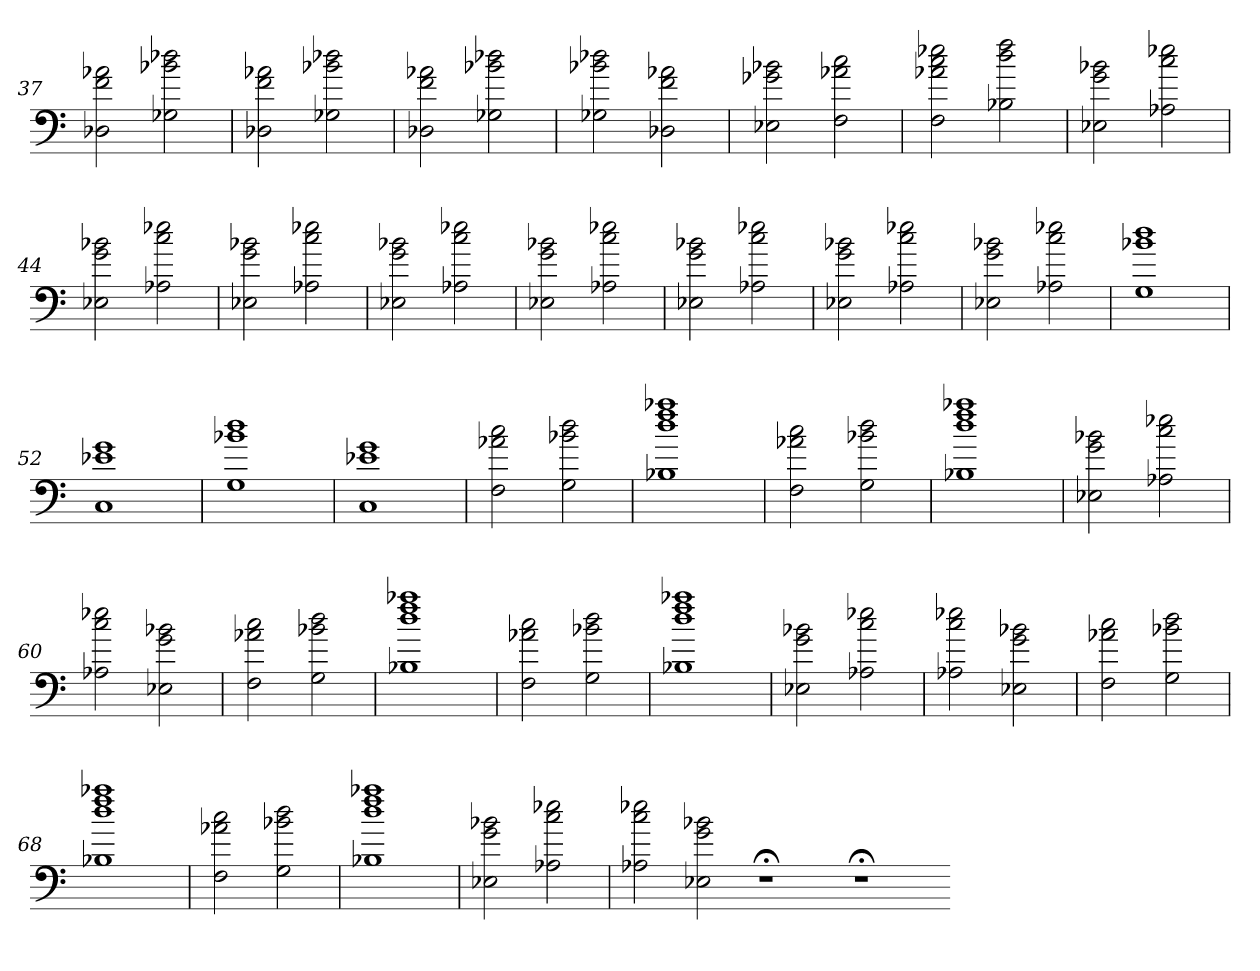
**kern
*part1
*staff1
=37
2D-X 2f 2a-X
2G-X 2b-X 2dd-X
=38
2D-X 2f 2a-X
2G-X 2b-X 2dd-X
=39
2D-X 2f 2a-X
2G-X 2b-X 2dd-X
=40
2G-X 2b-X 2dd-X
2D-X 2f 2a-X
=41
2E-X 2g-X 2b-X
2F 2a-X 2cc
=42
2F 2a-X 2cc 2ee-X
2B-X 2dd 2ff
=43
2E-X 2g 2b-X
2A-X 2cc 2ee-X
=44
2E-X 2g 2b-X
2A-X 2cc 2ee-X
=45
2E-X 2g 2b-X
2A-X 2cc 2ee-X
=46
2E-X 2g 2b-X
2A-X 2cc 2ee-X
=47
2E-X 2g 2b-X
2A-X 2cc 2ee-X
=48
2E-X 2g 2b-X
2A-X 2cc 2ee-X
=49
2E-X 2g 2b-X
2A-X 2cc 2ee-X
=50
2E-X 2g 2b-X
2A-X 2cc 2ee-X
=51
1G 1b-X 1dd
=52
1C 1e-X 1g
=53
1G 1b-X 1dd
=54
1C 1e-X 1g
=55
2F 2a-X 2cc
2G 2b-X 2dd
=56
1B-X 1dd 1ff 1aa-X
=57
2F 2a-X 2cc
2G 2b-X 2dd
=58
1B-X 1dd 1ff 1aa-X
=59
2E-X 2g 2b-X
2A-X 2cc 2ee-X
=60
2A-X 2cc 2ee-X
2E-X 2g 2b-X
=61
2F 2a-X 2cc
2G 2b-X 2dd
=62
1B-X 1dd 1ff 1aa-X
=63
2F 2a-X 2cc
2G 2b-X 2dd
=64
1B-X 1dd 1ff 1aa-X
=65
2E-X 2g 2b-X
2A-X 2cc 2ee-X
=66
2A-X 2cc 2ee-X
2E-X 2g 2b-X
=67
2F 2a-X 2cc
2G 2b-X 2dd
=68
1B-X 1dd 1ff 1aa-X
=69
2F 2a-X 2cc
2G 2b-X 2dd
=70
1B-X 1dd 1ff 1aa-X
=71
2E-X 2g 2b-X
2A-X 2cc 2ee-X
=72
2A-X 2cc 2ee-X
2E-X 2g 2b-X
1r;<
1r;<
=-
*-
